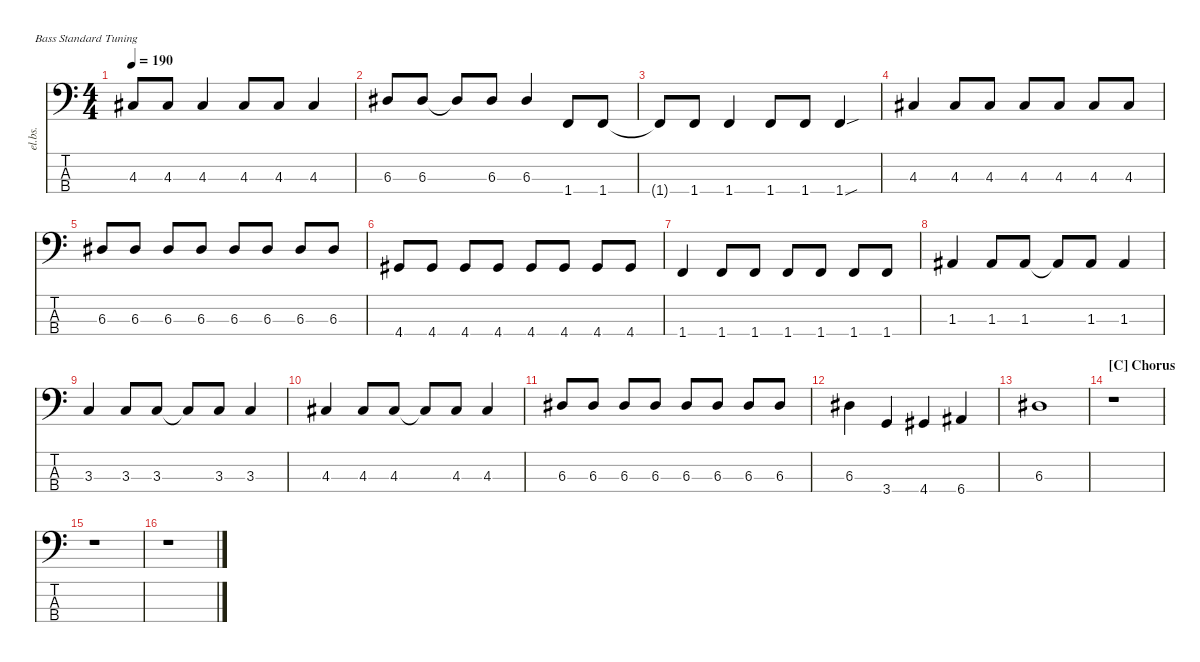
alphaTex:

\defaultSystemsLayout 4
\hideDynamics
\bracketExtendMode nobrackets
\track ("Electric Bass" "el.bs.") {instrument electricbassfinger}
\staff {score tabs}
\tuning (G2 D2 A1 E1)
\ts (4 4)
\tempo 190
\clef f4
\ks c
4.3{t acc #}.8{dy mf beam Up} 4.3{acc #}.8{beam Up} 4.3{acc #}.4{beam Up} 4.3{acc #}.8{beam Up} 4.3{acc #}.8{beam Up} 4.3{acc #}.4{beam Up} |
6.3{acc #}.8{beam Up} 6.3{acc #}.8{beam Up} 6.3{t acc #}.8{beam Up} 6.3{acc #}.8{beam Up} 6.3{acc #}.4{beam Up} 1.4.8{beam Up} 1.4.8{beam Up} |
1.4{t}.8{beam Up} 1.4.8{beam Up} 1.4.4{beam Up} 1.4.8{beam Up} 1.4.8{beam Up} 1.4{sou}.4{beam Up} |
4.3{acc #}.4{beam Up} 4.3{acc #}.8{beam Up} 4.3{acc #}.8{beam Up} 4.3{acc #}.8{beam Up} 4.3{acc #}.8{beam Up} 4.3{acc #}.8{beam Up} 4.3{acc #}.8{beam Up} |
6.3{acc #}.8{beam Up} 6.3{acc #}.8{beam Up} 6.3{acc #}.8{beam Up} 6.3{acc #}.8{beam Up} 6.3{acc #}.8{beam Up} 6.3{acc #}.8{beam Up} 6.3{acc #}.8{beam Up} 6.3{acc #}.8{beam Up} |
4.4{acc #}.8{beam Up} 4.4{acc #}.8{beam Up} 4.4{acc #}.8{beam Up} 4.4{acc #}.8{beam Up} 4.4{acc #}.8{beam Up} 4.4{acc #}.8{beam Up} 4.4{acc #}.8{beam Up} 4.4{acc #}.8{beam Up} |
1.4.4{beam Up} 1.4.8{beam Up} 1.4.8{beam Up} 1.4.8{beam Up} 1.4.8{beam Up} 1.4.8{beam Up} 1.4.8{beam Up} |
1.3{acc #}.4{beam Up} 1.3{acc #}.8{beam Up} 1.3{acc #}.8{beam Up} 1.3{t acc #}.8{beam Up} 1.3{acc #}.8{beam Up} 1.3{acc #}.4{beam Up} |
3.3.4{beam Up} 3.3.8{beam Up} 3.3.8{beam Up} 3.3{t}.8{beam Up} 3.3.8{beam Up} 3.3.4{beam Up} |
4.3{acc #}.4{beam Up} 4.3{acc #}.8{beam Up} 4.3{acc #}.8{beam Up} 4.3{t acc #}.8{beam Up} 4.3{acc #}.8{beam Up} 4.3{acc #}.4{beam Up} |
6.3{acc #}.8{beam Up} 6.3{acc #}.8{beam Up} 6.3{acc #}.8{beam Up} 6.3{acc #}.8{beam Up} 6.3{acc #}.8{beam Up} 6.3{acc #}.8{beam Up} 6.3{acc #}.8{beam Up} 6.3{acc #}.8{beam Up} |
6.3{acc #}.4{beam Down} 3.4.4{beam Up} 4.4{acc #}.4{beam Up} 6.4{acc #}.4{beam Up} |
6.3{acc #}.1{beam Down} |
\section ("C" "Chorus")
r.1{beam Down} |
r.1{beam Down} |
r.1{beam Down}
